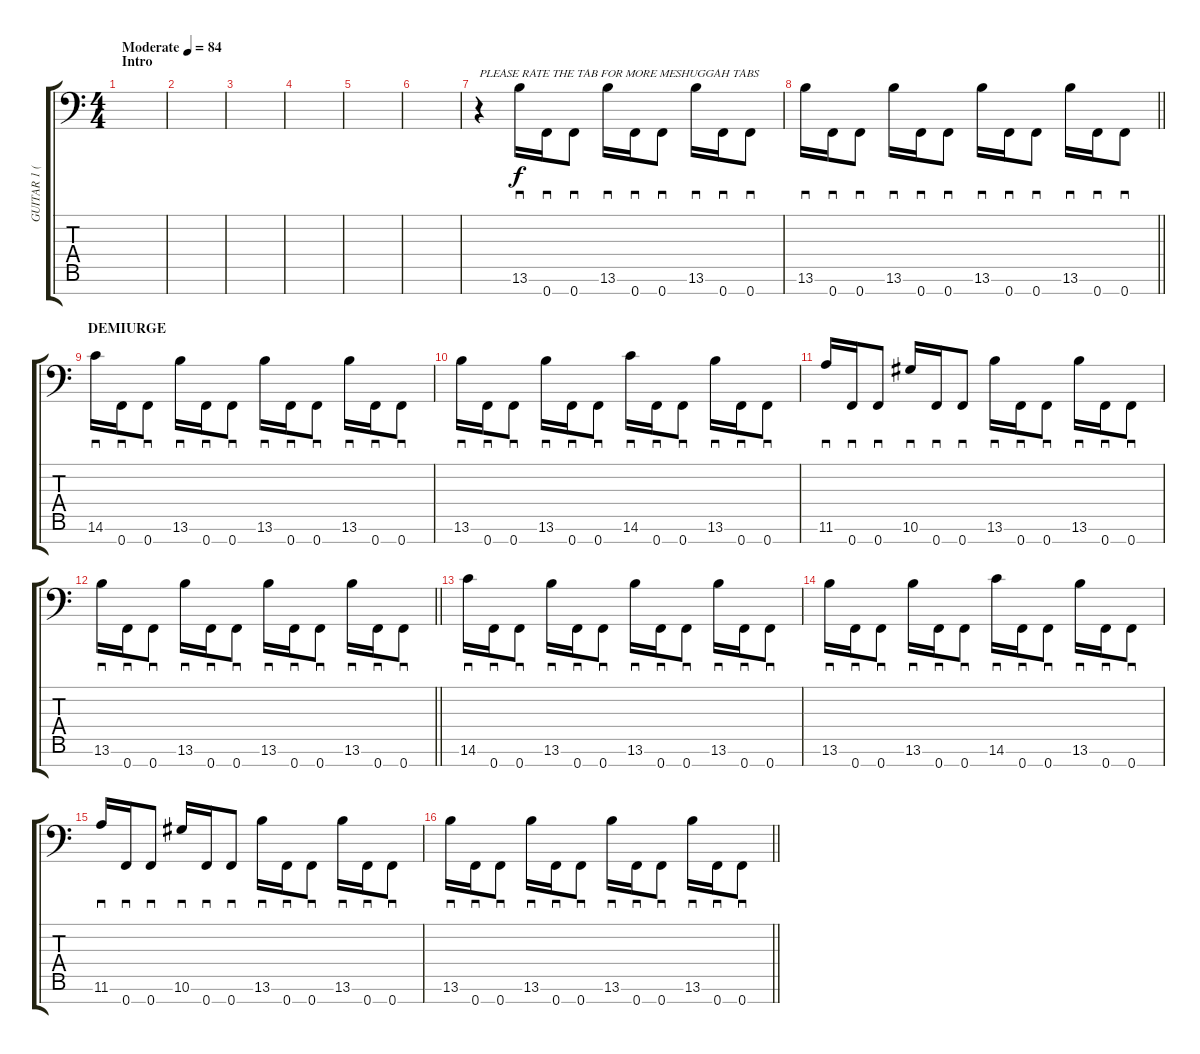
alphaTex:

\track ("GUITAR 1 (Fredrik Thordendal)" "GUITAR 1 (") {instrument overdrivenguitar}
\staff {score tabs}
\tuning (Bb3 F3 Db3 Ab2 Eb2 Bb1 F1) {hide}
\ts (4 4)
\section ("" "Intro")
\tempo (84 "Moderate")
\clef f4
\ks c
|
|
|
|
|
|
r.4{txt "PLEASE RATE THE TAB FOR MORE MESHUGGAH TABS" volume 8} 13.6.16{sd} 0.7.16{sd} 0.7.8{sd} 13.6.16{sd} 0.7.16{sd} 0.7.8{sd} 13.6.16{sd} 0.7.16{sd} 0.7.8{sd} |
\barLineRight lightlight
13.6.16{sd} 0.7.16{sd} 0.7.8{sd} 13.6.16{sd} 0.7.16{sd} 0.7.8{sd} 13.6.16{sd} 0.7.16{sd} 0.7.8{sd} 13.6.16{sd} 0.7.16{sd} 0.7.8{sd} |
\section ("" "DEMIURGE")
14.6.16{sd volume 13} 0.7.16{sd} 0.7.8{sd} 13.6.16{sd} 0.7.16{sd} 0.7.8{sd} 13.6.16{sd} 0.7.16{sd} 0.7.8{sd} 13.6.16{sd} 0.7.16{sd} 0.7.8{sd} |
13.6.16{sd} 0.7.16{sd} 0.7.8{sd} 13.6.16{sd} 0.7.16{sd} 0.7.8{sd} 14.6.16{sd} 0.7.16{sd} 0.7.8{sd} 13.6.16{sd} 0.7.16{sd} 0.7.8{sd} |
11.6.16{sd} 0.7.16{sd} 0.7.8{sd} 10.6.16{sd} 0.7.16{sd} 0.7.8{sd} 13.6.16{sd} 0.7.16{sd} 0.7.8{sd} 13.6.16{sd} 0.7.16{sd} 0.7.8{sd} |
\barLineRight lightlight
13.6.16{sd} 0.7.16{sd} 0.7.8{sd} 13.6.16{sd} 0.7.16{sd} 0.7.8{sd} 13.6.16{sd} 0.7.16{sd} 0.7.8{sd} 13.6.16{sd} 0.7.16{sd} 0.7.8{sd} |
14.6.16{sd} 0.7.16{sd} 0.7.8{sd} 13.6.16{sd} 0.7.16{sd} 0.7.8{sd} 13.6.16{sd} 0.7.16{sd} 0.7.8{sd} 13.6.16{sd} 0.7.16{sd} 0.7.8{sd} |
13.6.16{sd} 0.7.16{sd} 0.7.8{sd} 13.6.16{sd} 0.7.16{sd} 0.7.8{sd} 14.6.16{sd} 0.7.16{sd} 0.7.8{sd} 13.6.16{sd} 0.7.16{sd} 0.7.8{sd} |
11.6.16{sd} 0.7.16{sd} 0.7.8{sd} 10.6.16{sd} 0.7.16{sd} 0.7.8{sd} 13.6.16{sd} 0.7.16{sd} 0.7.8{sd} 13.6.16{sd} 0.7.16{sd} 0.7.8{sd} |
\barLineRight lightlight
13.6.16{sd} 0.7.16{sd} 0.7.8{sd} 13.6.16{sd} 0.7.16{sd} 0.7.8{sd} 13.6.16{sd} 0.7.16{sd} 0.7.8{sd} 13.6.16{sd} 0.7.16{sd} 0.7.8{sd}
